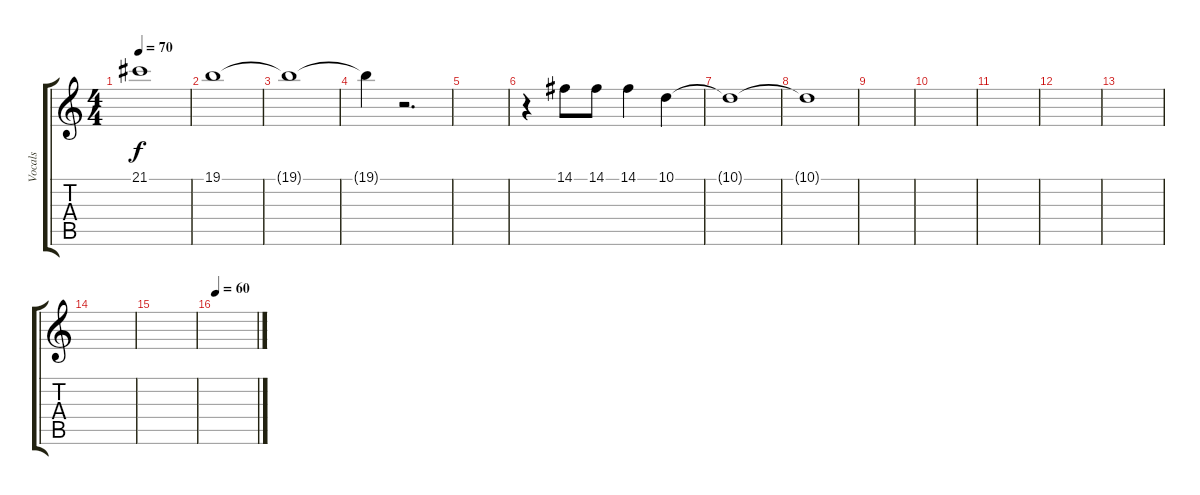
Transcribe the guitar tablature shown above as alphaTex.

\track ("Vocals" "Vocals") {instrument synthvoice}
\staff {score tabs}
\tuning (E4 B3 G3 D3 A2 E2) {hide}
\ts (4 4)
\tempo 70
\clef g2
\ks c
21.1{t}.1{dy f} |
19.1.1 |
19.1{t}.1 |
19.1{t}.4 r.2{d} |
|
r.4 14.1.8 14.1.8 14.1.4 10.1.4 |
10.1{t}.1 |
10.1{t}.1 |
|
|
|
|
|
|
|
\tempo 60
